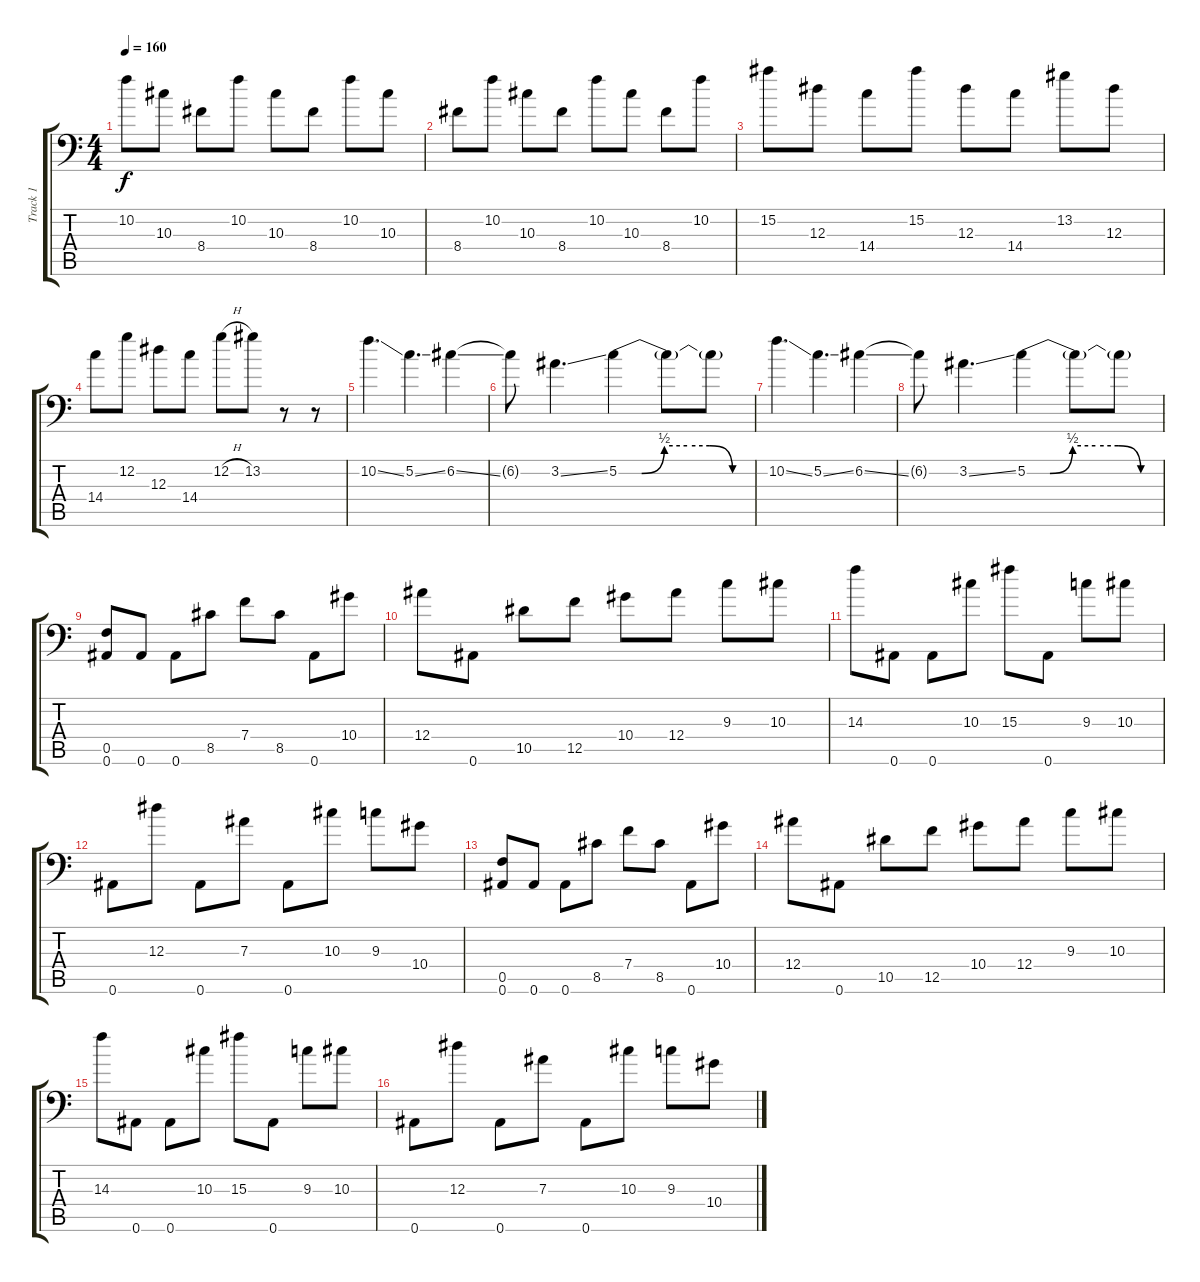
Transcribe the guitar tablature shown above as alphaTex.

\track ("Track 1" "Track 1") {instrument acousticguitarsteel}
\staff {score tabs}
\tuning (C4 G3 Eb3 Bb2 F2 Bb1) {hide}
\ts (4 4)
\tempo 160
\clef f4
\ks c
10.2.8{dy f} 10.3.8 8.4.8 10.2.8 10.3.8 8.4.8 10.2.8 10.3.8 |
8.4.8 10.2.8 10.3.8 8.4.8 10.2.8 10.3.8 8.4.8 10.2.8 |
15.2.8 12.3.8 14.4.8 15.2.8 12.3.8 14.4.8 13.2.8 12.3.8 |
14.4.8 12.2.8 12.3.8 14.4.8 12.2{h}.8 13.2.8 r.8 r.8 |
10.2{ss}.4{d} 5.2{ss}.4{d} 6.2{ss}.4 |
6.2{t}.8 3.2{ss}.4{d} 5.2{be (custom 0 0 10 0 20 2 30 2 40 2 50 0 60 0)}.4 5.2{t}.8 5.2{t}.8 |
10.2{ss}.4{d} 5.2{ss}.4{d} 6.2{ss}.4 |
6.2{t}.8 3.2{ss}.4{d} 5.2{be (custom 0 0 10 0 20 2 30 2 40 2 50 0 60 0)}.4 5.2{t}.8 5.2{t}.8 |
(0.5 0.6).8 0.6.8 0.6.8 8.5.8 7.4.8 8.5.8 0.6.8 10.4.8 |
12.4.8 0.6.8 10.5.8 12.5.8 10.4.8 12.4.8 9.3.8 10.3.8 |
14.3.8 0.6.8 0.6.8 10.3.8 15.3.8 0.6.8 9.3.8 10.3.8 |
0.6.8 12.3.8 0.6.8 7.3.8 0.6.8 10.3.8 9.3.8 10.4.8 |
(0.5 0.6).8 0.6.8 0.6.8 8.5.8 7.4.8 8.5.8 0.6.8 10.4.8 |
12.4.8 0.6.8 10.5.8 12.5.8 10.4.8 12.4.8 9.3.8 10.3.8 |
14.3.8 0.6.8 0.6.8 10.3.8 15.3.8 0.6.8 9.3.8 10.3.8 |
0.6.8 12.3.8 0.6.8 7.3.8 0.6.8 10.3.8 9.3.8 10.4.8
